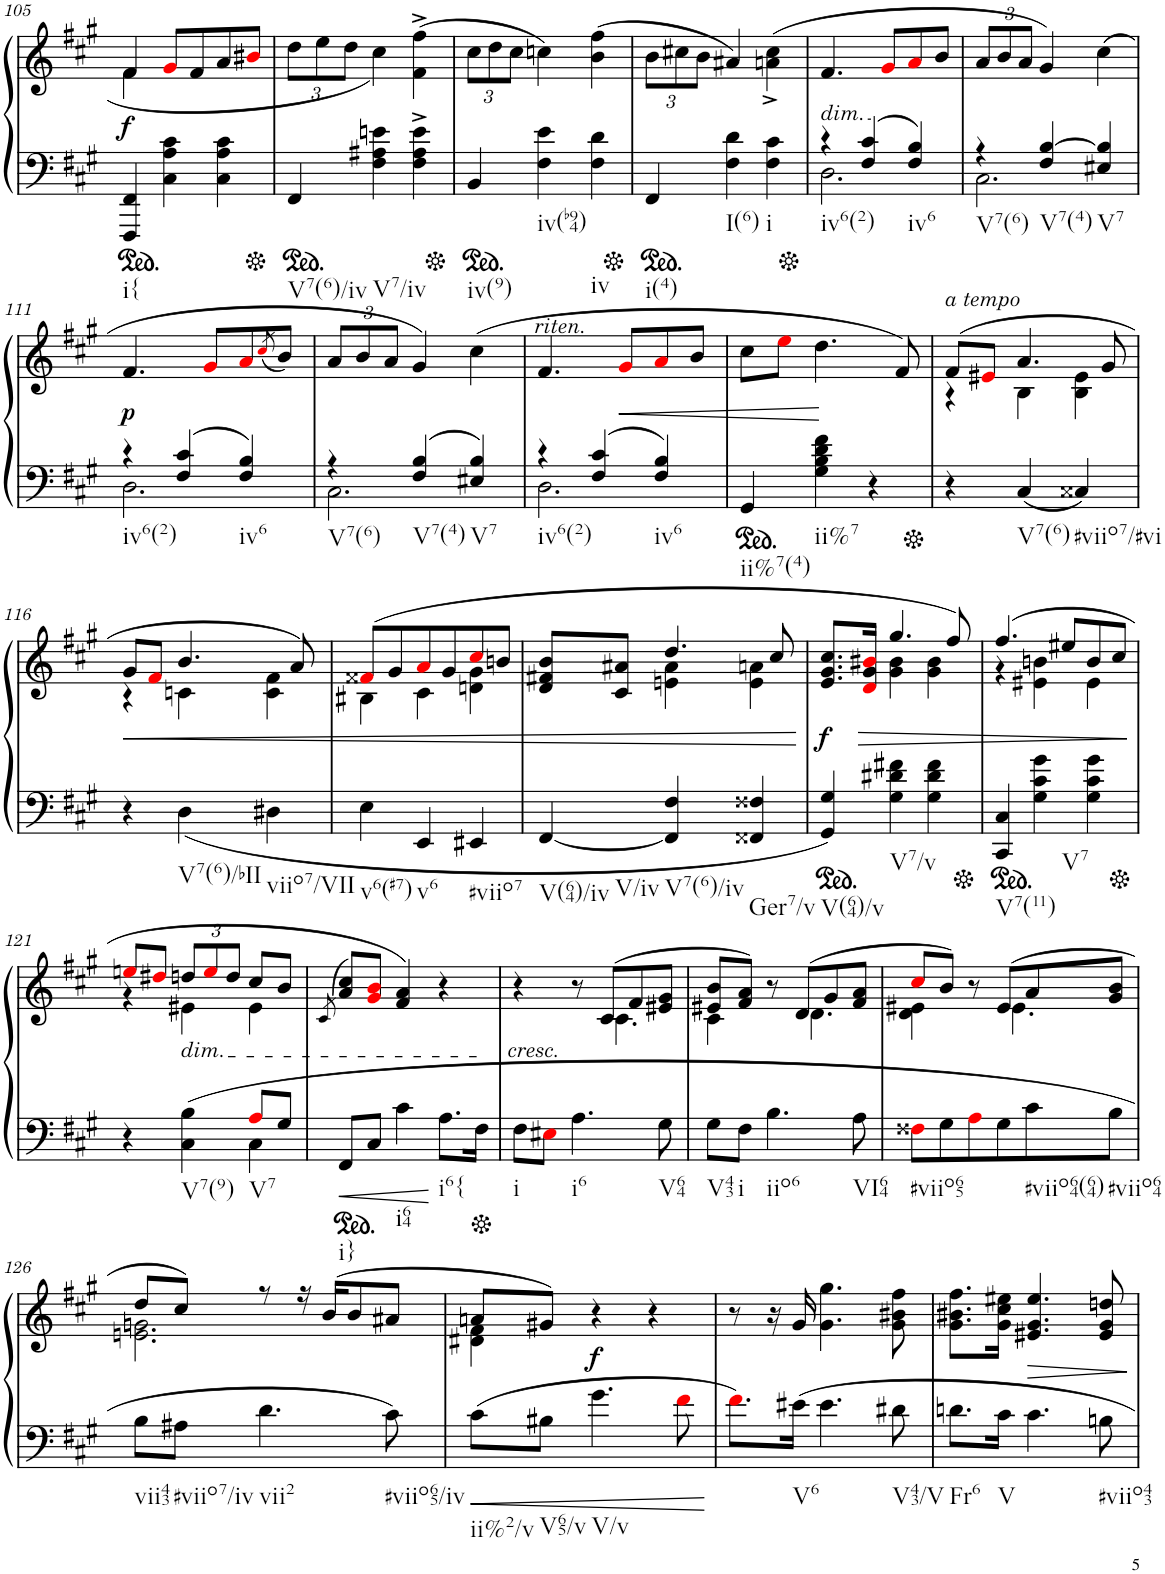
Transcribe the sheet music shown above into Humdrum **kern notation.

**kern	**dynam	**kern	**dynam
*part2	*part2	*part1	*part1
*staff2	*staff2	*staff1	*staff1
*I"Piano	*	*I"Piano	*
*I'Pno	*	*I'Pno	*
!!LO:PB:g=z
*clefF4	*	*clefG2	*
*k[f#c#g#]	*	*k[f#c#g#]	*
*M3/4	*	*M3/4	*
*ped	*	*	*
=105	=105	=105	=105
*	*	*^	*
!LO:TX:b:t=i{	!	!	!	!
!	!	!	!	!LO:DY:b
4FFF#/ 4FF#/	.	4f#/	4f#\	f
4C#\ 4A\ 4c#\	.	8g#i/L	2ryy	.
.	.	8f#/	.	.
4C#\ 4A\ 4c#\	.	8a/	.	.
.	.	8b#Xi/J	.	.
*	*	*v	*v	*
=106	=106	=106	=106
*Xped	*	*	*
*ped	*	*	*
*	*	*Xbrackettup	*
!LO:TX:b:t=V7(6)/iv	!	!	!
4FF#/	.	12dd\L	.
.	.	12ee\	.
.	.	12dd\J	.
!LO:TX:b:t=V7/iv	!	!	!
4F#\ 4A#X\ 4en\	.	4cc#\	.
4F#\^ 4A#\^ 4e\^	.	(4f#\^ 4ff#\^	.
=107	=107	=107	=107
*Xped	*	*	*
*ped	*	*	*
!LO:TX:b:t=iv(9)	!	!	!
4BB/	.	12cc#\L	.
.	.	12dd\	.
.	.	12cc#\J	.
!LO:TX:b:t=iv(b94)	!	!	!
4F#\ 4e\	.	4ccn\)	.
!LO:TX:b:t=iv	!	!	!
4F#\ 4d\	.	(4b\ 4ff#\	.
=108	=108	=108	=108
*Xped	*	*	*
*ped	*	*	*
!LO:TX:b:t=i(4)	!	!	!
4FF#/	.	12b\L	.
.	.	12cc#X\	.
.	.	12b\J	.
!LO:TX:b:t=I(6)	!	!	!
4F#\ 4d\	.	4a#X/)	.
!LO:TX:b:t=i	!	!	!
4F#\ 4c#\	.	(4an\^< 4cc#\^<	.
=109	=109	=109	=109
*Xped	*	*	*
*^	*	*	*
!	!	!	!LO:TX:b:i:t=dim.	!
!LO:TX:b:t=iv6(2)	!	!	!	!
4r	2.D\	.	4.f#/	.
(4F#/ 4c#/	.	.	.	.
.	.	.	8g#i/L	.
!LO:TX:b:t=iv6	!	!	!	!
4F#/ 4B/)	.	.	8ai/	.
.	.	.	8b/J	.
=110	=110	=110	=110	=110
!LO:TX:b:t=V7(6)	!	!	!	!
4r	2.C#\	.	12a/L	.
.	.	.	12b/	.
.	.	.	12a/J	.
!LO:TX:b:t=V7(4)	!	!	!	!
4F#/ [4B/	.	.	4g#/)	.
!LO:TX:b:t=V7	!	!	!	!
4E#X/ 4B/]	.	.	(4cc#\	.
!!LO:LB:g=z
=111	=111	=111	=111	=111
!LO:TX:b:t=iv6(2)	!	!	!	!
!	!	!	!	!LO:DY:b
4r	2.D\	.	4.f#/	p
(4F#/ 4c#/	.	.	.	.
.	.	.	8g#i/L	.
!LO:TX:b:t=iv6	!	!	!	!
4F#/ 4B/)	.	.	8ai/	.
.	.	.	(8qcc#i/	.
.	.	.	8b/J)	.
=112	=112	=112	=112	=112
!LO:TX:b:t=V7(6)	!	!	!	!
4r	2.C#\	.	12a/L	.
.	.	.	12b/	.
.	.	.	12a/J	.
!LO:TX:b:t=V7(4)	!	!	!	!
(4F#/ 4B/	.	.	4g#/)	.
!LO:TX:b:t=V7	!	!	!	!
4E#X/ 4B/)	.	.	(4cc#\	.
=113	=113	=113	=113	=113
!	!	!	!LO:TX:a:i:t=riten.	!
!LO:TX:b:t=iv6(2)	!	!	!	!
4r	2.D\	.	4.f#/	.
(4F#/ 4c#/	.	.	.	.
!	!	!	!	!LO:HP:b
.	.	.	8g#i/L	<
!LO:TX:b:t=iv6	!	!	!	!
4F#/ 4B/)	.	.	8ai/	.
.	.	.	8b/J	.
*v	*v	*	*	*
=114	=114	=114	=114
*ped	*	*	*
!LO:TX:b:t=ii%7(4)	!	!	!
4GG#/	.	8cc#\L	.
.	.	8eei\J	.
!LO:TX:b:t=ii%7	!	!	!
4G#\ 4B\ 4d\ 4f#\	.	4.dd\	.
4r	.	.	.
.	.	8f#/)	[
=115	=115	=115	=115
*Xped	*	*	*
*	*	*^	*
!	!	!LO:TX:a:i:t=a tempo	!	!
4r	.	(8f#/L	4r	.
.	.	8e#Xi/J	.	.
!LO:TX:b:t=V7(6)	!	!	!	!
(4C#/	.	4.a/	4B\	.
!LO:TX:b:t=#viio7/#vi	!	!	!	!
4C##X/)	.	.	4B\ 4e#\	.
.	.	8g#/	.	.
!!LO:LB:g=z	!!
=116	=116	=116	=116	=116
!	!	!	!	!LO:HP:b
4r	.	8g#/L	4r	<
.	.	8f#i/J	.	.
!LO:TX:b:t=V7(6)/bII	!	!	!	!
(<4D\	.	4.b/	4cn\	.
!LO:TX:b:t=viio7/VII	!	!	!	!
4D#X\	.	.	4c\ 4f#\	.
.	.	8a/)	.	.
=117	=117	=117	=117	=117
!LO:TX:b:t=v6(#7)	!	!	!	!
4E\	.	(8f##Xi/L	4B#X\	.
.	.	8g#/	.	.
!LO:TX:b:t=v6	!	!	!	!
4EE/	.	8ai/	4c#\	.
.	.	8g#/	.	.
!LO:TX:b:t=#viio7	!	!	!	!
4EE#X/	.	8cc#i/	4dn\ 4g#\	.
.	.	8bn/J	.	.
=118	=118	=118	=118	=118
!LO:TX:b:t=V(64)/iv	!	!	!	!
!LO:TX:b:t=V/iv	!	!	!	!
[4FF#/	.	8d/ 8f#X/ 8b/L	4ryy	.
.	.	8c#/ 8a#X/J	.	.
!LO:TX:b:t=V7(6)/iv	!	!	!	!
4FF#/] 4F#/	.	4.dd/	4en\ 4a#\	.
!LO:TX:b:t=Ger7/v	!	!	!	!
4FF##X/ 4F##X/	.	.	4e\ 4an\	.
.	.	8cc#/	.	.
*	*	*v	*v	*
.	.	.	[
=119	=119	=119	=119
*ped	*	*	*
!LO:TX:b:t=V(64)/v	!	!	!
!	!	!	!LO:HP:b
*	*	*^	*
!	!	!	!	!LO:DY:n=1:b
4GG#/ 4G#/)	.	8.e/ 8.g#/ 8.cc#/L	4ryy	> f
.	.	16di/ 16g#/ 16b#Xi/Jk	.	.
!LO:TX:b:t=V7/v	!	!	!	!
4G#\ 4d#X\ 4f#X\	.	4.gg#/	4g#\ 4b#\	.
4G#\ 4d#\ 4f#\	.	.	4g#\ 4b#\	.
.	.	8ff#/)	.	.
=120	=120	=120	=120	=120
*Xped	*	*	*	*
*ped	*	*	*	*
!LO:TX:b:t=V7(11)	!	!	!	!
4CC#/ 4C#/	.	(4.ff#/	4r	.
!LO:TX:b:t=V7	!	!	!	!
4G#\ 4c#\ 4g#\	.	.	4e#X\ 4bn\	.
.	.	8ee#X/L	.	.
4G#\ 4c#\ 4g#\	.	8b/	4e#\	.
.	.	8cc#/J	.	.
*	*	*v	*v	*
.	.	.	]
!!LO:LB:g=z
=121	=121	=121	=121
*Xped	*	*	*
*^	*	*^	*
4r	2ryy	.	8eeni/L	4r	.
.	.	.	8dd#Xi/J	.	.
!	!	!	!LO:TX:b:i:t=dim.	!	!
!LO:TX:b:t=V7(9)	!	!	!	!	!
(4C#\ 4B\	.	.	12ddn/L	4e#X\	.
.	.	.	12eei/	.	.
.	.	.	12dd/J	.	.
!LO:TX:b:t=V7	!	!	!	!	!
8Ai/L	4C#\	.	8cc#/L	4e#\	.
8G#/J	.	.	8b/J	.	.
*v	*v	*	*	*	*
*	*	*v	*v	*
=122	=122	=122	=122
.	.	(>8qc#/	.
!LO:TX:b:t=i}	!	!	!
!	!LO:HP:b	!	!
8FF#/L	<	8a/ 8cc#/L)	.
*ped	*	*	*
8C#/J	.	8g#i/ 8bi/J	.
!LO:TX:b:t=i64	!	!	!
4c#\	.	4f#/ 4a/)	.
!LO:TX:b:t=i6{	!	!	!
8.A\L	[	4r	.
16F#\Jk	.	.	.
=123	=123	=123	=123
*Xped	*	*	*
*	*	*^	*
!LO:TX:a:i:t=cresc.	!	!	!	!
!LO:TX:b:t=i	!	!	!	!
8F#\L	.	4r	4.ryy	.
8E#Xi\J	.	.	.	.
!LO:TX:b:t=i6	!	!	!	!
4.A\	.	8r	.	.
.	.	(8c#/L	4.c#\	.
.	.	8f#/	.	.
!LO:TX:b:t=V64	!	!	!	!
8G#\	.	8e#X/ 8g#/J	.	.
=124	=124	=124	=124	=124
!LO:TX:b:t=V43	!	!	!	!
8G#\L	.	8e#X/ 8b/L	4c#\	.
!LO:TX:b:t=i	!	!	!	!
8F#\J	.	8f#/ 8a/J)	.	.
!LO:TX:b:t=iio6	!	!	!	!
4.B\	.	8r	8ryy	.
.	.	(8d/L	4.d\	.
.	.	8g#/	.	.
!LO:TX:b:t=VI64	!	!	!	!
8A\	.	8f#/ 8a/J	.	.
=125	=125	=125	=125	=125
!LO:TX:b:t=#viio65	!	!	!	!
8F##Xi\L	.	8cc#i/L	4d\ 4e#X\	.
8G#\	.	8b/J)	.	.
8Ai\	.	8r	8ryy	.
8G#\	.	(8e#/L	4.e#\	.
!LO:TX:b:t=#viio64(64)	!	!	!	!
8c#\	.	8a/	.	.
!LO:TX:b:t=#viio64	!	!	!	!
8B\J	.	8g#/ 8b/J	.	.
!!LO:LB:g=z	!!
=126	=126	=126	=126	=126
!LO:TX:b:t=vii43	!	!	!	!
8B\L	.	8dd/L	2.en\ 2.gn\	.
!LO:TX:b:t=#viio7/iv	!	!	!	!
8A#X\J	.	8cc#/J)	.	.
!LO:TX:b:t=vii2	!	!	!	!
4.d\	.	8r	.	.
.	.	16r	.	.
.	.	(16b/KL	.	.
.	.	8b/	.	.
!LO:TX:b:t=#viio65/iv	!	!	!	!
8c#\)	.	8a#X/J	.	.
=127	=127	=127	=127	=127
!LO:TX:b:t=ii%2/v	!	!	!	!
!	!LO:HP:b	!	!	!
(8c#\L	<	8an/L	4d#X\ 4f#\	.
!LO:TX:b:t=V65/v	!	!	!	!
8B#X\J	.	8g#X/J)	.	.
!LO:TX:b:t=V/v	!	!	!	!
!	!LO:DY:a	!	!	!
4.g#\	f	4r	2ryy	.
.	.	4r	.	.
8f#i\	.	.	.	.
*	*	*v	*v	*
.	[	.	.
=128	=128	=128	=128
8.f#i\L)	.	8r	.
.	.	16r	.
!LO:TX:b:t=V6	!	!	!
16e#X\Jk	.	16g#/	.
4.e#\	.	4.g#\ 4.gg#\	.
!LO:TX:b:t=V43/V	!	!	!
8d#X\	.	8g#\ 8b#X\ 8ff#\	.
=129	=129	=129	=129
!LO:TX:b:t=Fr6	!	!	!
8.dn\L	.	8.g#\ 8.b#X\ 8.ff#\L	.
!LO:TX:b:t=V	!	!	!
16c#\Jk	.	16g#\ 16cc#\ 16ee#X\Jk	.
!	!	!	!LO:HP:b
4.c#\	.	4.e#X/ 4.g#/ 4.ee#/	>
!LO:TX:b:t=#viio43	!	!	!
8Bn\	.	8e#/ 8g#/ 8ddn/	.
.	.	.	]
=	=	=	=
*-	*-	*-	*-
